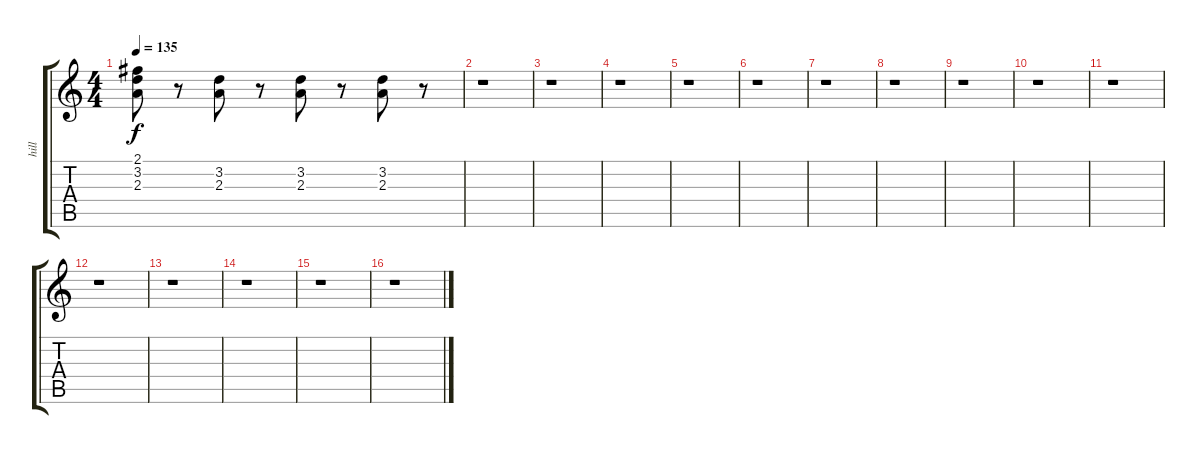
\track ("hill" "hill") {instrument distortionguitar}
\staff {score tabs}
\tuning (E4 B3 G3 D3 A2 E2) {hide}
\ts (4 4)
\tempo 135
\clef g2
\ks c
(2.1 3.2 2.3).8{dy f} r.8 (3.2 2.3).8 r.8 (3.2 2.3).8 r.8 (3.2 2.3).8 r.8 |
r.1 |
r.1 |
r.1 |
r.1 |
r.1 |
r.1 |
r.1 |
r.1 |
r.1 |
r.1 |
r.1 |
r.1 |
r.1 |
r.1 |
r.1
